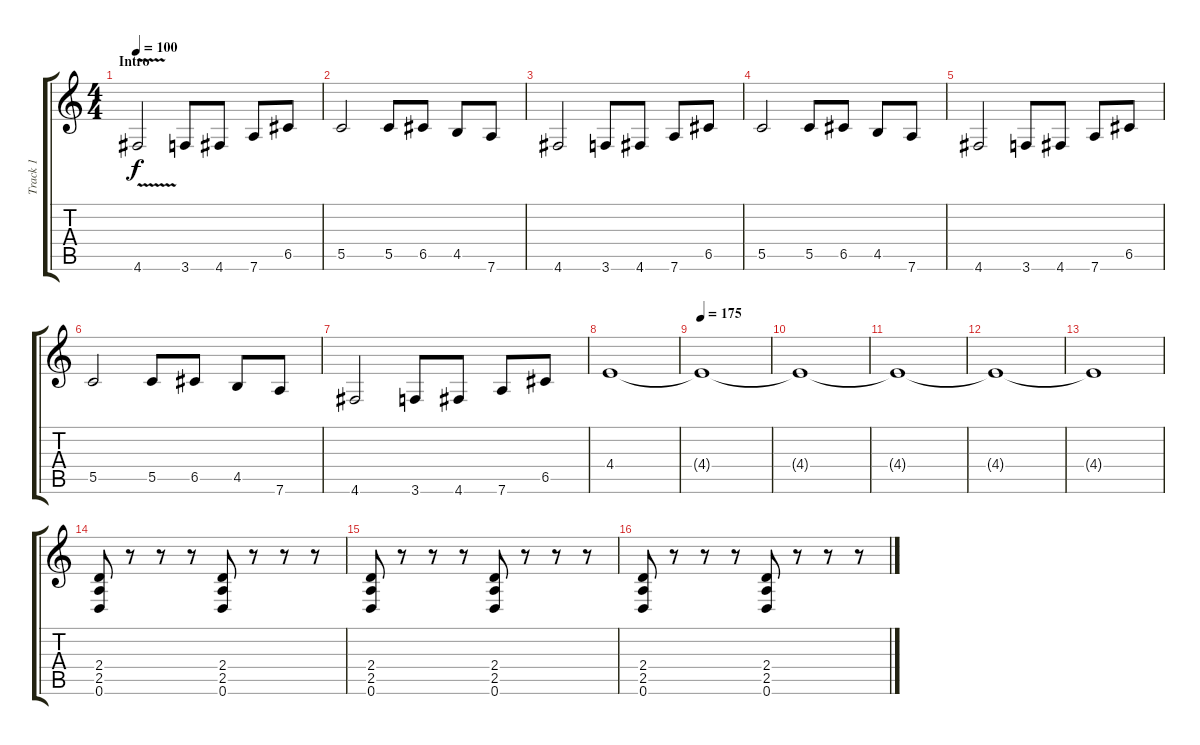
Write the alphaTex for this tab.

\track ("Track 1" "Track 1") {instrument distortionguitar}
\staff {score tabs}
\tuning (D4 A3 F3 C3 G2 D2) {hide}
\ts (4 4)
\section ("" "Intro")
\tempo 100
\clef g2
\ks c
4.6{v}.2{dy f instrument distortionguitar} 3.6.8 4.6.8 7.6.8 6.5.8 |
5.5.2 5.5.8 6.5.8 4.5.8 7.6.8 |
4.6.2 3.6.8 4.6.8 7.6.8 6.5.8 |
5.5.2 5.5.8 6.5.8 4.5.8 7.6.8 |
4.6.2 3.6.8 4.6.8 7.6.8 6.5.8 |
5.5.2 5.5.8 6.5.8 4.5.8 7.6.8 |
4.6.2 3.6.8 4.6.8 7.6.8 6.5.8 |
4.4.1{volume 2} |
\tempo 175
4.4{t}.1 |
4.4{t}.1 |
4.4{t}.1 |
4.4{t}.1 |
4.4{t}.1 |
(2.4 2.5 0.6).8{volume 12} r.8 r.8 r.8 (2.4 2.5 0.6).8 r.8 r.8 r.8 |
(2.4 2.5 0.6).8 r.8 r.8 r.8 (2.4 2.5 0.6).8 r.8 r.8 r.8 |
(2.4 2.5 0.6).8 r.8 r.8 r.8 (2.4 2.5 0.6).8 r.8 r.8 r.8
